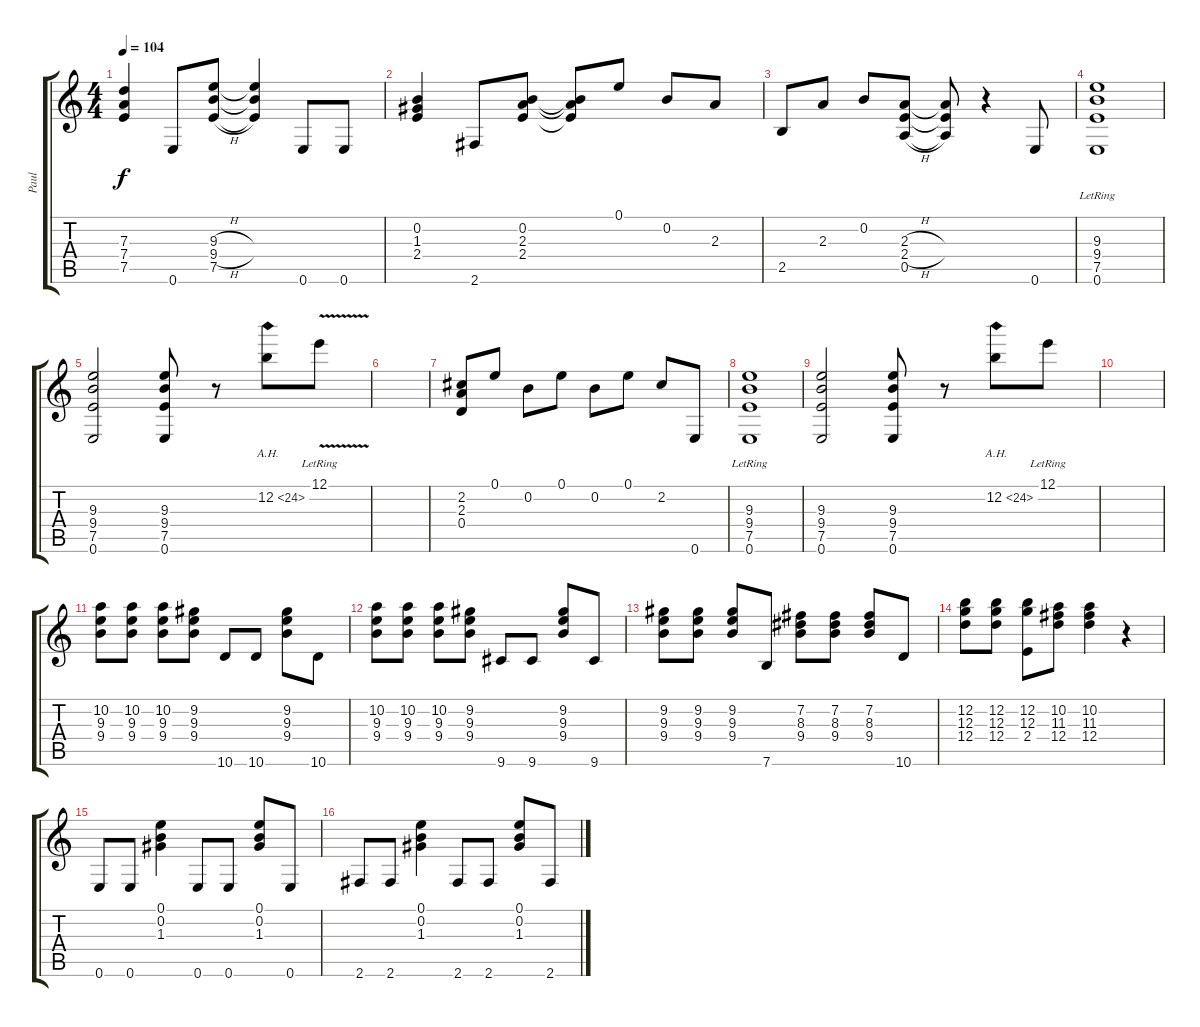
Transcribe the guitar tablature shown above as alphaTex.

\track ("Paul" "Paul") {instrument distortionguitar}
\staff {score tabs}
\tuning (E4 B3 G3 D3 A2 E2) {hide}
\ts (4 4)
\tempo 104
\clef g2
\ks c
(7.3 7.4 7.5).4{dy f} 0.6.8 (9.3{h} 9.4{h} 7.5{h}).8 (9.3{t} 9.4{t} 7.5{t}).4 0.6.8 0.6.8 |
(0.2 1.3 2.4).4 2.6.8 (0.2 2.3 2.4).8 (0.2{t} 2.3{t} 2.4{t}).8 0.1.8 0.2.8 2.3.8 |
2.5.8 2.3.8 0.2.8 (2.3{h} 2.4{h} 0.5{h}).8 (2.3{t} 2.4{t} 0.5{t}).8 r.4 0.6.8 |
(9.3{lr} 9.4{lr} 7.5{lr} 0.6{lr}).1 |
(9.3 9.4 7.5 0.6).2 (9.3 9.4 7.5 0.6).8 r.8 12.2{ah 12}.8 12.1{v lr}.8 |
|
(2.2 2.3 0.4).8 0.1.8 0.2.8 0.1.8 0.2.8 0.1.8 2.2.8 0.6.8 |
(9.3{lr} 9.4{lr} 7.5{lr} 0.6{lr}).1 |
(9.3 9.4 7.5 0.6).2 (9.3 9.4 7.5 0.6).8 r.8 12.2{ah 12}.8 12.1{lr}.8 |
|
(10.2 9.3 9.4).8 (10.2 9.3 9.4).8 (10.2 9.3 9.4).8 (9.2 9.3 9.4).8 10.6.8 10.6.8 (9.2 9.3 9.4).8 10.6.8 |
(10.2 9.3 9.4).8 (10.2 9.3 9.4).8 (10.2 9.3 9.4).8 (9.2 9.3 9.4).8 9.6.8 9.6.8 (9.2 9.3 9.4).8 9.6.8 |
(9.2 9.3 9.4).8 (9.2 9.3 9.4).8 (9.2 9.3 9.4).8 7.6.8 (7.2 8.3 9.4).8 (7.2 8.3 9.4).8 (7.2 8.3 9.4).8 10.6.8 |
(12.2 12.3 12.4).8 (12.2 12.3 12.4).8 (12.2 12.3 2.4).8 (10.2 11.3 12.4).8 (10.2 11.3 12.4).4 r.4 |
0.6.8 0.6.8 (0.1 0.2 1.3).4 0.6.8 0.6.8 (0.1 0.2 1.3).8 0.6.8 |
2.6.8 2.6.8 (0.1 0.2 1.3).4 2.6.8 2.6.8 (0.1 0.2 1.3).8 2.6.8
